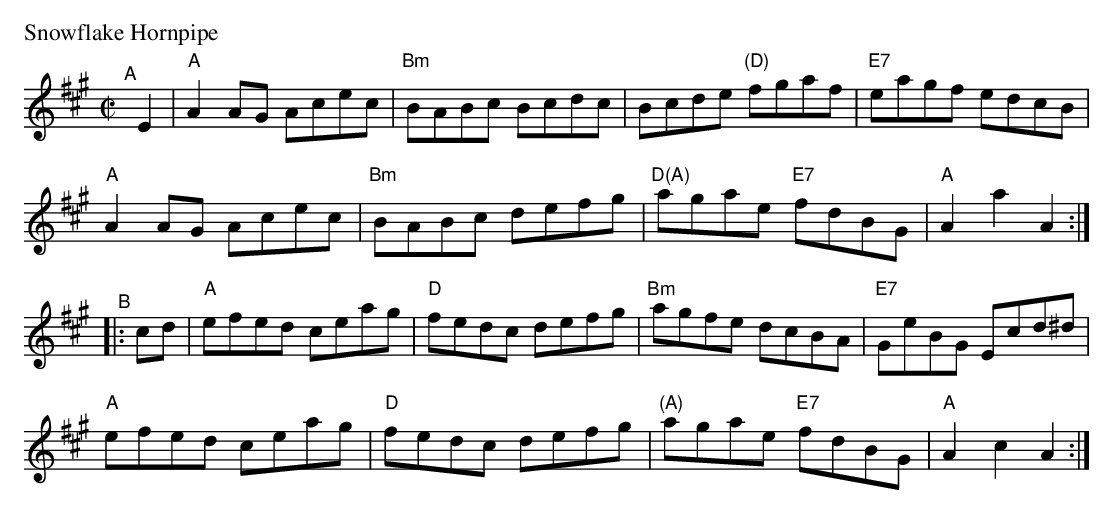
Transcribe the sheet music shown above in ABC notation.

X:1
P: Snowflake Hornpipe
M: C|
L: 1/8
K: A
"^A"[|] E2 |\
"A"A2AG Acec | "Bm"BABc Bcdc | Bcde "(D)"fgaf | "E7"eagf edcB |
"A"A2AG Acec | "Bm"BABc defg | "D(A)"agae "E7"fdBG | "A"A2a2 A2 :|
"^B"|: cd |\
"A"efed ceag | "D"fedc defg | "Bm"agfe dcBA | "E7"GeBG Ecd^d |
"A"efed ceag | "D"fedc defg | "(A)"agae "E7"fdBG | "A"A2c2 A2 :|
